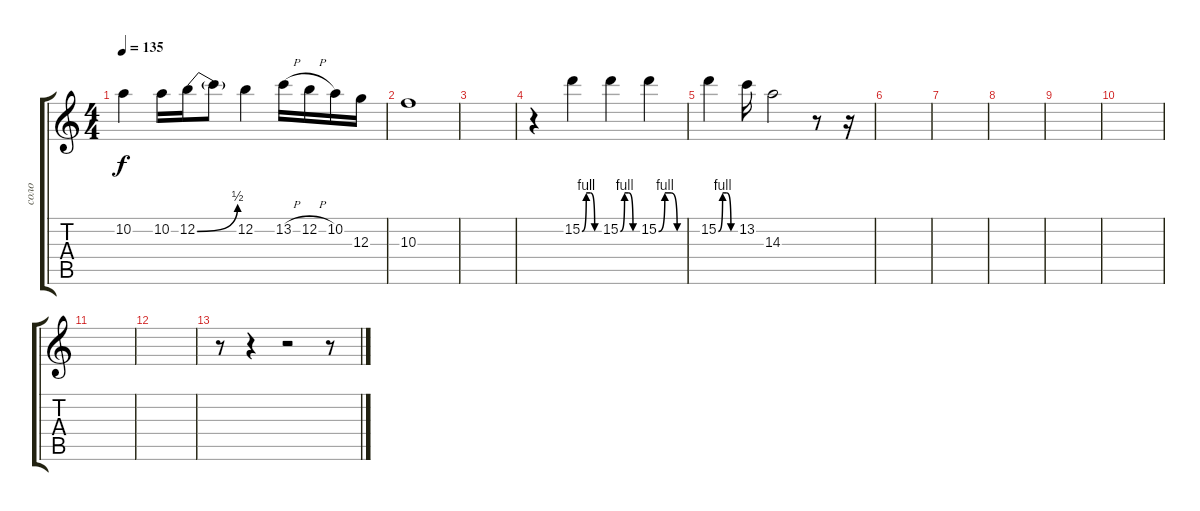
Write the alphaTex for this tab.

\track ("соло" "соло") {instrument distortionguitar}
\staff {score tabs}
\tuning (E4 B3 G3 D3 A2 E2) {hide}
\ts (4 4)
\tempo 135
\clef g2
\ks c
10.2.4{dy f} 10.2.16 12.2{be (bend 0 0 60 2)}.16 12.2{t}.8 12.2.4 13.2{h}.16 12.2{h}.16 10.2.16 12.3.16 |
10.3.1 |
|
r.4 15.2{be (custom 0 0 15 4 30 4 45 0 60 0)}.4 15.2{be (custom 0 0 15 4 30 4 45 0 60 0)}.4 15.2{be (custom 0 0 15 4 30 4 45 0 60 0)}.4 |
15.2{be (custom 0 0 15 4 30 4 45 0 60 0)}.4 13.2.16 14.3.2 r.8 r.16 |
|
|
|
|
|
|
|
r.8 r.4 r.2 r.8
